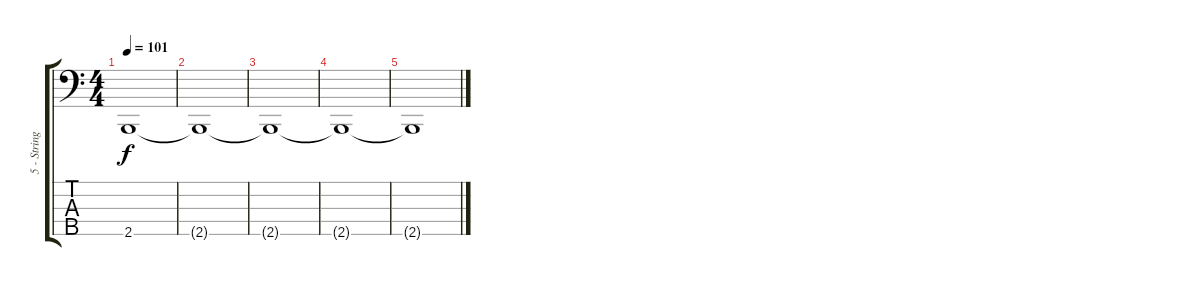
\track ("5 - String" "5 - String") {instrument electricbassfinger}
\staff {score tabs}
\tuning (E2 B1 G1 D1 A0) {hide}
\ts (4 4)
\tempo 101
\clef f4
\ks c
2.5{t}.1{dy f volume 11} |
2.5{t}.1{volume 9} |
2.5{t}.1{volume 7} |
2.5{t}.1{volume 4} |
2.5{t}.1{volume 2}
